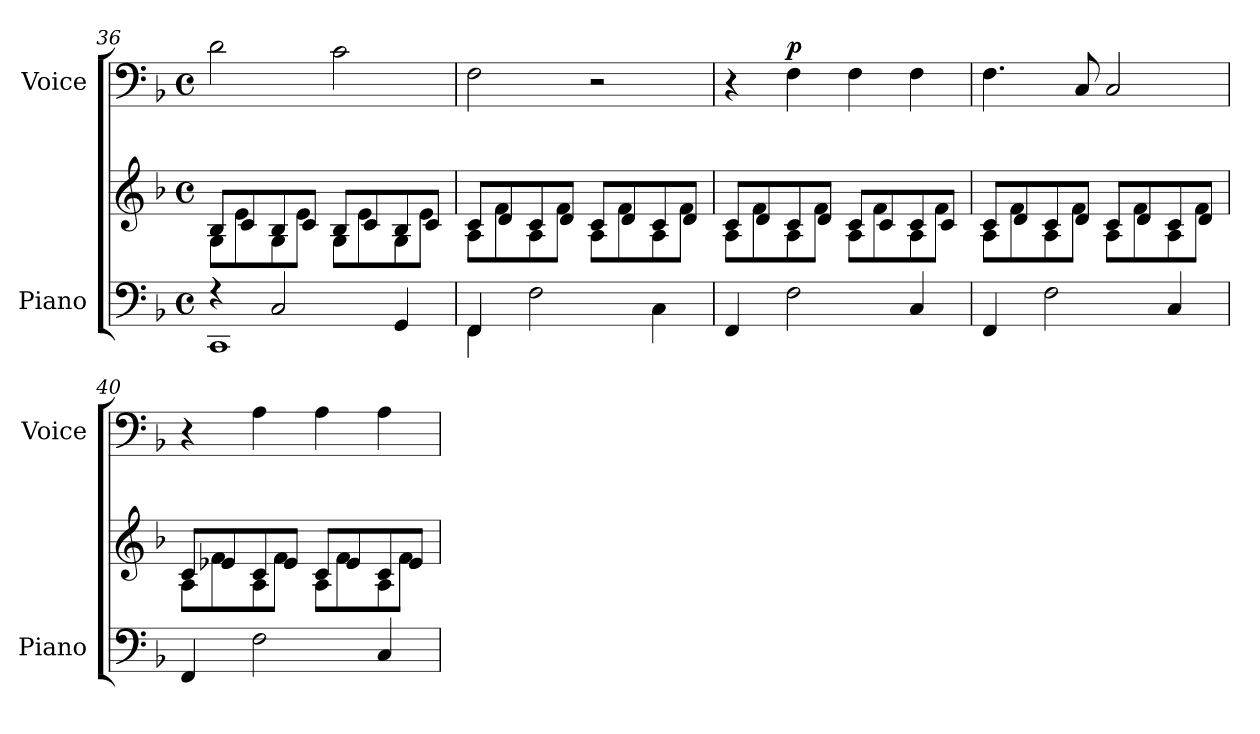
**kern	**kern	**kern	**dynam
*part2	*part2	*part1	*part1
*staff3	*staff2	*staff1	*staff1
*I"Piano	*	*I"Voice	*
*I'Piano	*	*I'Voice	*
!!LO:PB:g=z
*clefF4	*clefG2	*clefF4	*
*k[b-]	*k[b-]	*k[b-]	*
*M4/4	*M4/4	*M4/4	*
*met(c)	*met(c)	*met(c)	*
=36	=36	=36	=36
*^	*^	*	*
4rF	1CC	8B-/L	8G\L	2d\	.
.	.	8c/	8e\	.	.
2C/	.	8B-/	8G\	.	.
.	.	8c/J	8e\J	.	.
.	.	8B-/L	8G\L	2c\	.
.	.	8c/	8e\	.	.
4GG/	.	8B-/	8G\	.	.
.	.	8c/J	8e\J	.	.
=37	=37	=37	=37	=37	=37
4FF/	4FF\	8c/L	8A\L	2F\	.
.	.	8d/	8f\	.	.
2.ryy	2F\	8c/	8A\	.	.
.	.	8d/J	8f\J	.	.
.	.	8c/L	8A\L	2rE	.
.	.	8d/	8f\	.	.
.	4C\	8c/	8A\	.	.
.	.	8d/J	8f\J	.	.
*v	*v	*	*	*	*
=38	=38	=38	=38	=38
4FF/	8c/L	8A\L	4r	.
.	8d/	8f\	.	.
!	!	!	!	!LO:DY:a
2F\	8c/	8A\	4F\	p
.	8d/J	8f\J	.	.
.	8c/L	8A\L	4F\	.
.	8c/	8f\	.	.
4C/	8c/	8A\	4F\	.
.	8c/J	8f\J	.	.
!!LO:LB:g=z
=39	=39	=39	=39	=39
4FF/	8c/L	8A\L	4.F\	.
.	8d/	8f\	.	.
2F\	8c/	8A\	.	.
.	8d/J	8f\J	8C/	.
.	8c/L	8A\L	2C/	.
.	8d/	8f\	.	.
4C/	8c/	8A\	.	.
.	8d/J	8f\J	.	.
=40	=40	=40	=40	=40
4FF/	8c/L	8A\L	4r	.
.	8e-X/	8f\	.	.
2F\	8c/	8A\	4A\	.
.	8e-/J	8f\J	.	.
.	8c/L	8A\L	4A\	.
.	8e-/	8f\	.	.
4C/	8c/	8A\	4A\	.
.	8e-/J	8f\J	.	.
*	*v	*v	*	*
=	=	=	=
*-	*-	*-	*-
